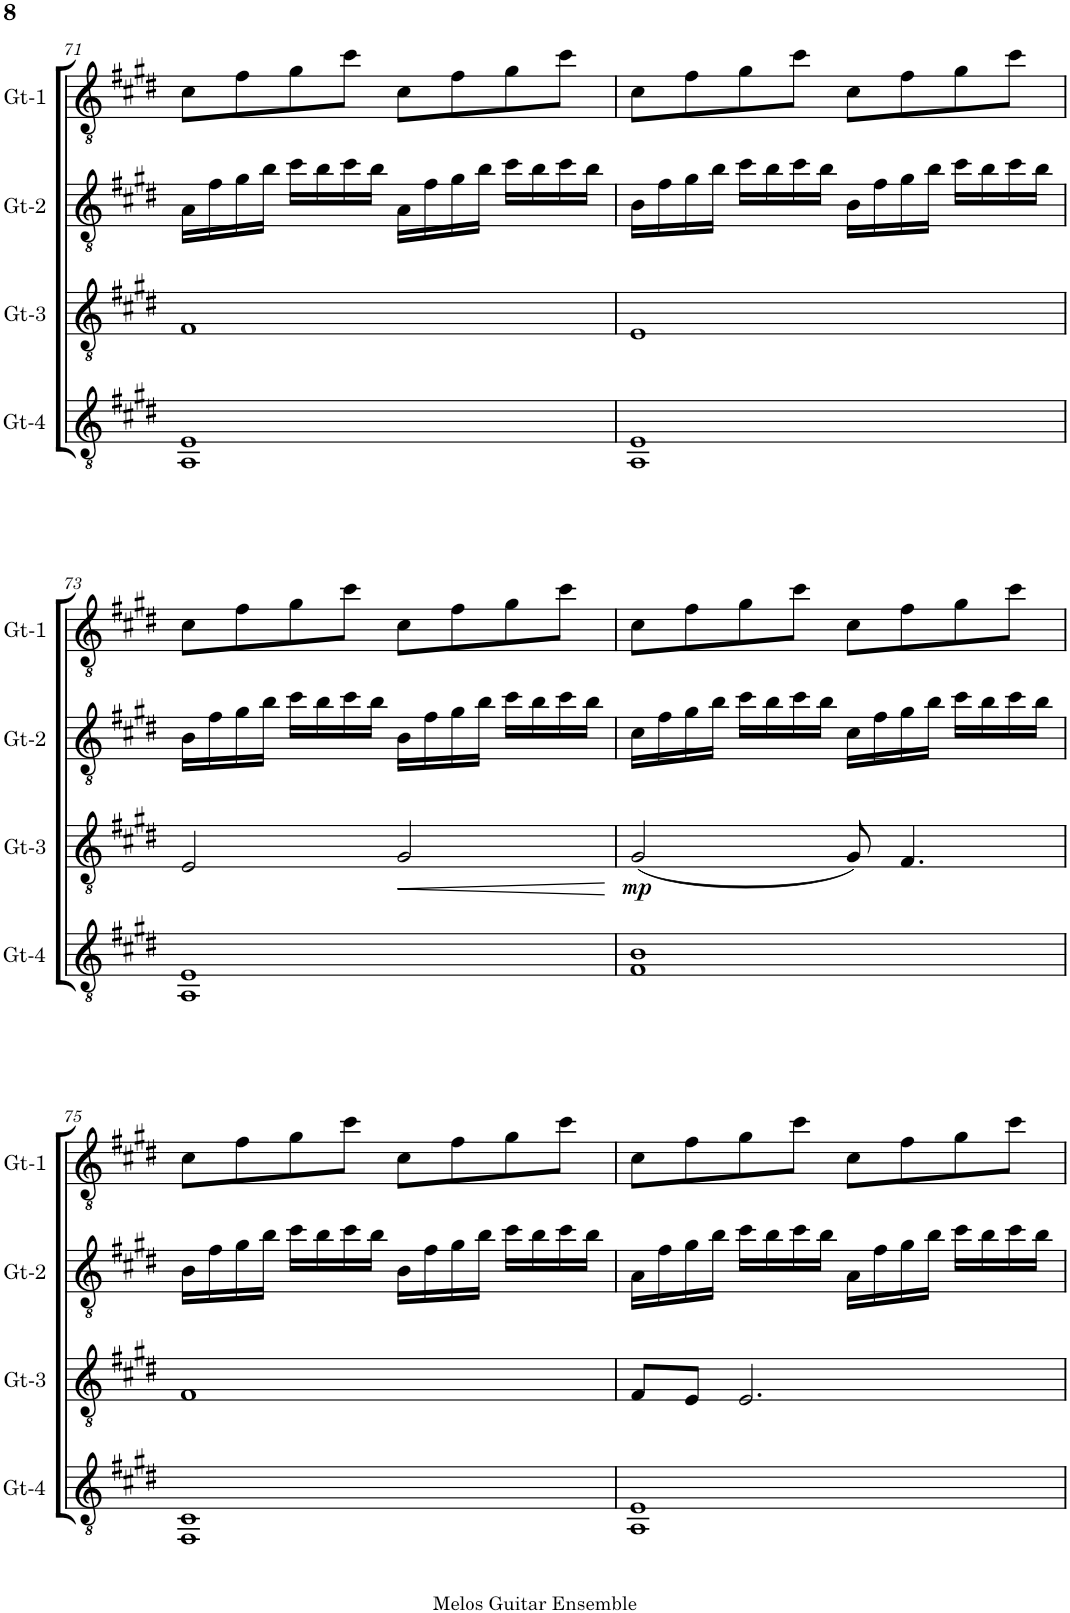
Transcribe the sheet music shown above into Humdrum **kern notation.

**kern	**kern	**dynam	**kern	**kern
*part4	*part3	*part3	*part2	*part1
*staff4	*staff3	*staff3	*staff2	*staff1
*I"Gt-4	*I"Gt-3	*	*I"Gt-2	*I"Gt-1
*I'Gt-4	*I'Gt-3	*	*I'Gt-2	*I'Gt-1
!!LO:PB:g=z
*clefGv2	*clefGv2	*	*clefGv2	*clefGv2
*k[f#c#g#d#]	*k[f#c#g#d#]	*	*k[f#c#g#d#]	*k[f#c#g#d#]
*M4/4	*M4/4	*	*M4/4	*M4/4
=71	=71	=71	=71	=71
1AA 1E	1F#	.	16A\LL	8c#\L
.	.	.	16f#\	.
.	.	.	16g#\	8f#\
.	.	.	16b\JJ	.
.	.	.	16cc#\LL	8g#\
.	.	.	16b\	.
.	.	.	16cc#\	8cc#\J
.	.	.	16b\JJ	.
.	.	.	16A\LL	8c#\L
.	.	.	16f#\	.
.	.	.	16g#\	8f#\
.	.	.	16b\JJ	.
.	.	.	16cc#\LL	8g#\
.	.	.	16b\	.
.	.	.	16cc#\	8cc#\J
.	.	.	16b\JJ	.
=72	=72	=72	=72	=72
1AA 1E	1E	.	16B\LL	8c#\L
.	.	.	16f#\	.
.	.	.	16g#\	8f#\
.	.	.	16b\JJ	.
.	.	.	16cc#\LL	8g#\
.	.	.	16b\	.
.	.	.	16cc#\	8cc#\J
.	.	.	16b\JJ	.
.	.	.	16B\LL	8c#\L
.	.	.	16f#\	.
.	.	.	16g#\	8f#\
.	.	.	16b\JJ	.
.	.	.	16cc#\LL	8g#\
.	.	.	16b\	.
.	.	.	16cc#\	8cc#\J
.	.	.	16b\JJ	.
!!LO:LB:g=z
=73	=73	=73	=73	=73
1AA 1E	2E/	.	16B\LL	8c#\L
.	.	.	16f#\	.
.	.	.	16g#\	8f#\
.	.	.	16b\JJ	.
.	.	.	16cc#\LL	8g#\
.	.	.	16b\	.
.	.	.	16cc#\	8cc#\J
.	.	.	16b\JJ	.
!	!	!LO:HP:b	!	!
.	2G#/	<	16B\LL	8c#\L
.	.	.	16f#\	.
.	.	.	16g#\	8f#\
.	.	.	16b\JJ	.
.	.	.	16cc#\LL	8g#\
.	.	.	16b\	.
.	.	.	16cc#\	8cc#\J
.	.	.	16b\JJ	.
.	.	[	.	.
=74	=74	=74	=74	=74
!	!	!LO:DY:b	!	!
1F# 1B	(2G#/	mp	16c#\LL	8c#\L
.	.	.	16f#\	.
.	.	.	16g#\	8f#\
.	.	.	16b\JJ	.
.	.	.	16cc#\LL	8g#\
.	.	.	16b\	.
.	.	.	16cc#\	8cc#\J
.	.	.	16b\JJ	.
.	8G#/)	.	16c#\LL	8c#\L
.	.	.	16f#\	.
.	4.F#/	.	16g#\	8f#\
.	.	.	16b\JJ	.
.	.	.	16cc#\LL	8g#\
.	.	.	16b\	.
.	.	.	16cc#\	8cc#\J
.	.	.	16b\JJ	.
!!LO:LB:g=z
=75	=75	=75	=75	=75
1FF# 1C#	1F#	.	16B\LL	8c#\L
.	.	.	16f#\	.
.	.	.	16g#\	8f#\
.	.	.	16b\JJ	.
.	.	.	16cc#\LL	8g#\
.	.	.	16b\	.
.	.	.	16cc#\	8cc#\J
.	.	.	16b\JJ	.
.	.	.	16B\LL	8c#\L
.	.	.	16f#\	.
.	.	.	16g#\	8f#\
.	.	.	16b\JJ	.
.	.	.	16cc#\LL	8g#\
.	.	.	16b\	.
.	.	.	16cc#\	8cc#\J
.	.	.	16b\JJ	.
=76	=76	=76	=76	=76
1AA 1E	8F#/L	.	16A\LL	8c#\L
.	.	.	16f#\	.
.	8E/J	.	16g#\	8f#\
.	.	.	16b\JJ	.
.	2.E/	.	16cc#\LL	8g#\
.	.	.	16b\	.
.	.	.	16cc#\	8cc#\J
.	.	.	16b\JJ	.
.	.	.	16A\LL	8c#\L
.	.	.	16f#\	.
.	.	.	16g#\	8f#\
.	.	.	16b\JJ	.
.	.	.	16cc#\LL	8g#\
.	.	.	16b\	.
.	.	.	16cc#\	8cc#\J
.	.	.	16b\JJ	.
=	=	=	=	=
*-	*-	*-	*-	*-
